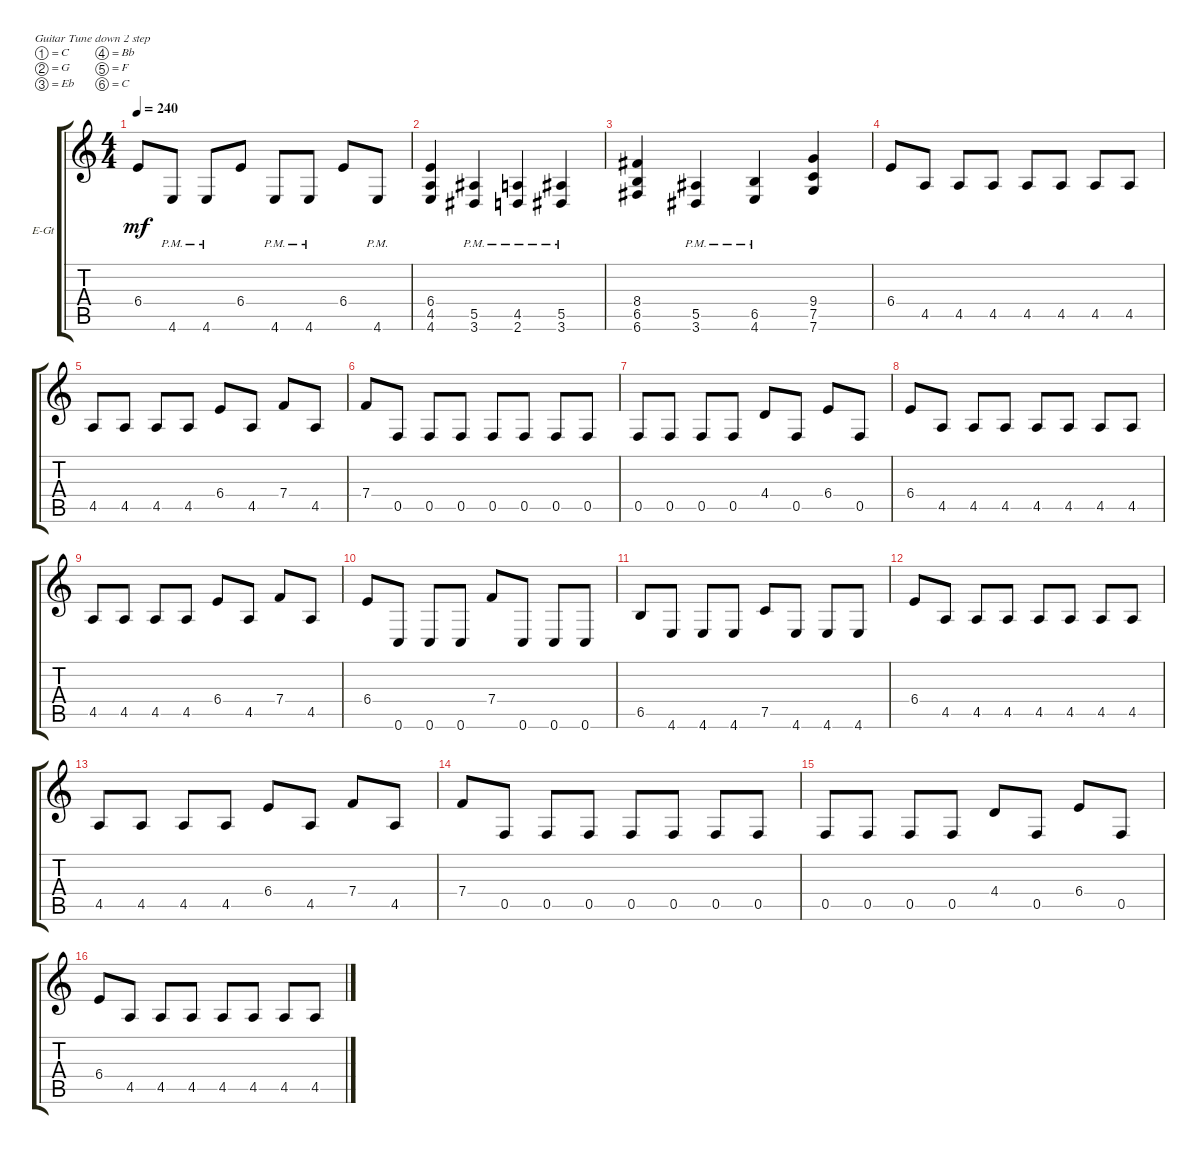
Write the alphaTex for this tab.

\defaultSystemsLayout 4
\bracketExtendMode groupsimilarinstruments
\firstSystemTrackNameOrientation horizontal
\otherSystemsTrackNameOrientation horizontal
\track ("Knight Rhythm" "E-Gt") {instrument overdrivenguitar}
\staff {score tabs}
\tuning (C4 G3 Eb3 Bb2 F2 C2)
\ts (4 4)
\tempo 240
\clef g2
\ks aminor
6.4.8{dy mf} 4.6{pm}.8 4.6{pm}.8 6.4.8 4.6{pm}.8 4.6{pm}.8 6.4.8 4.6{pm}.8 |
(6.4 4.5 4.6).4 (3.6{pm} 5.5{pm}).4 (2.6{pm} 4.5{pm}).4 (3.6{pm} 5.5{pm}).4 |
(6.5 6.6 8.4).4 (3.6{pm} 5.5{pm}).4 (4.6{pm} 6.5{pm}).4 (9.4 7.5 7.6).4 |
6.4.8 4.5.8 4.5.8 4.5.8 4.5.8 4.5.8 4.5.8 4.5.8 |
4.5.8 4.5.8 4.5.8 4.5.8 6.4.8 4.5.8 7.4.8 4.5.8 |
7.4.8 0.5.8 0.5.8 0.5.8 0.5.8 0.5.8 0.5.8 0.5.8 |
0.5.8 0.5.8 0.5.8 0.5.8 4.4.8 0.5.8 6.4.8 0.5.8 |
6.4.8 4.5.8 4.5.8 4.5.8 4.5.8 4.5.8 4.5.8 4.5.8 |
4.5.8 4.5.8 4.5.8 4.5.8 6.4.8 4.5.8 7.4.8 4.5.8 |
6.4.8 0.6.8 0.6.8 0.6.8 7.4.8 0.6.8 0.6.8 0.6.8 |
6.5.8 4.6.8 4.6.8 4.6.8 7.5.8 4.6.8 4.6.8 4.6.8 |
6.4.8 4.5.8 4.5.8 4.5.8 4.5.8 4.5.8 4.5.8 4.5.8 |
4.5.8 4.5.8 4.5.8 4.5.8 6.4.8 4.5.8 7.4.8 4.5.8 |
7.4.8 0.5.8 0.5.8 0.5.8 0.5.8 0.5.8 0.5.8 0.5.8 |
0.5.8 0.5.8 0.5.8 0.5.8 4.4.8 0.5.8 6.4.8 0.5.8 |
6.4.8 4.5.8 4.5.8 4.5.8 4.5.8 4.5.8 4.5.8 4.5.8
